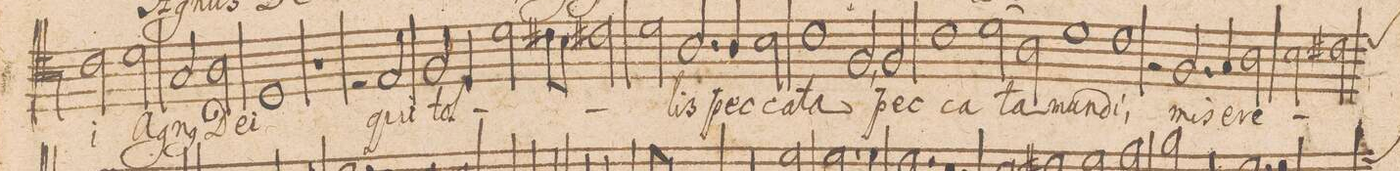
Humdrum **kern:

**kern	**text	**text
*I"TENOR.	*	*
*clefC4	*	*
*k[]	*	*
*met(c|)	*	*
*M2/1	*	*
2c\	-i	.
2d\	A-	.
2G/	-gn(us)	.
2A\	De-	.
=32-	=32-	=32-
1D/	-i	.
1r	.	.
=33-	=33-	=33-
2r	.	.
2E/	qui	.
2F/	tol-	.
4D/	.	.
2d\	.	.
=34-	=34-	=34-
8c#X\L	.	.
8Bny\J	.	.
2c#X\	.	.
2d\	.	.
2.A/	-lis	.
=35-	=35-	=35-
4A/	pec-	.
2B\	-ca-	.
1cny\	.	.
=36-	=36-	=36-
2F,</	-ta	.
2F/	pec-	.
1c\	-ca-	.
=37-	=37-	=37-
(2d\	-ta	.
2A/)	.	.
1d\	mun-	.
=38-	=38-	=38-
1c\	-di,	.
2r	.	.
2.F/	mi-	.
=39-	=39-	=39-
4G/	-se-	.
2A\	-re-	.
2B\	.	.
*custos:d	*	*
2c#X\	.	.
=40-	=40-	=40-
*-	*-	*-
